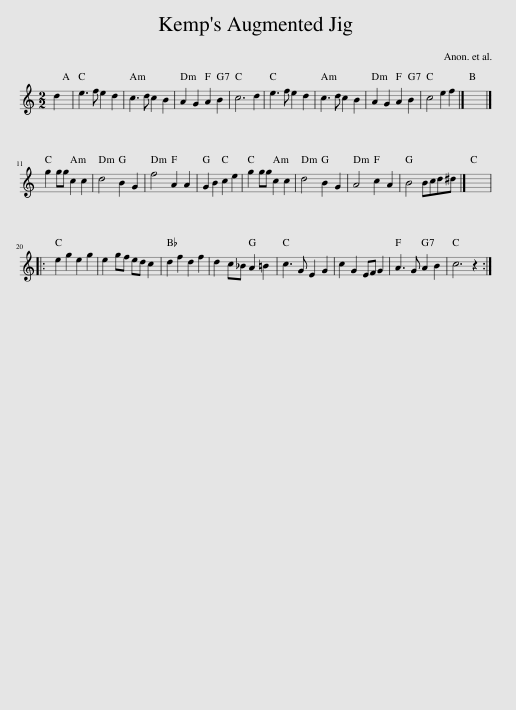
X:1
L:1/8
M:2/2
I:linebreak $
K:C
V:1 treble
V:1
 d2 | e3 f e2 d2 | c3 d c2 B2 | A2 G2 A2 B2 | c6 d2 | %5
 e3 f e2 d2 | c3 d c2 B2 | A2 G2 A2 B2 | c4 e2 f2 |] x8 |]$ %10
 g2 gg c2 c2 | d4 B2 G2 | f4 A2 A2 | G2 B2 c2 e2 | g2 gg c2 c2 | %15
 d4 B2 G2 | A4 c2 A2 | B4 Bcd^d |] x8 |:$ e2 g2 e2 g2 | %20
 e2 gf ed c2 | d2 f2 d2 f2 | d2 c_B A2 =B2 | c3 G E2 G2 | c2 G2 EF G2 | %25
 A3 G A2 B2 | c6 z2 :| %27
